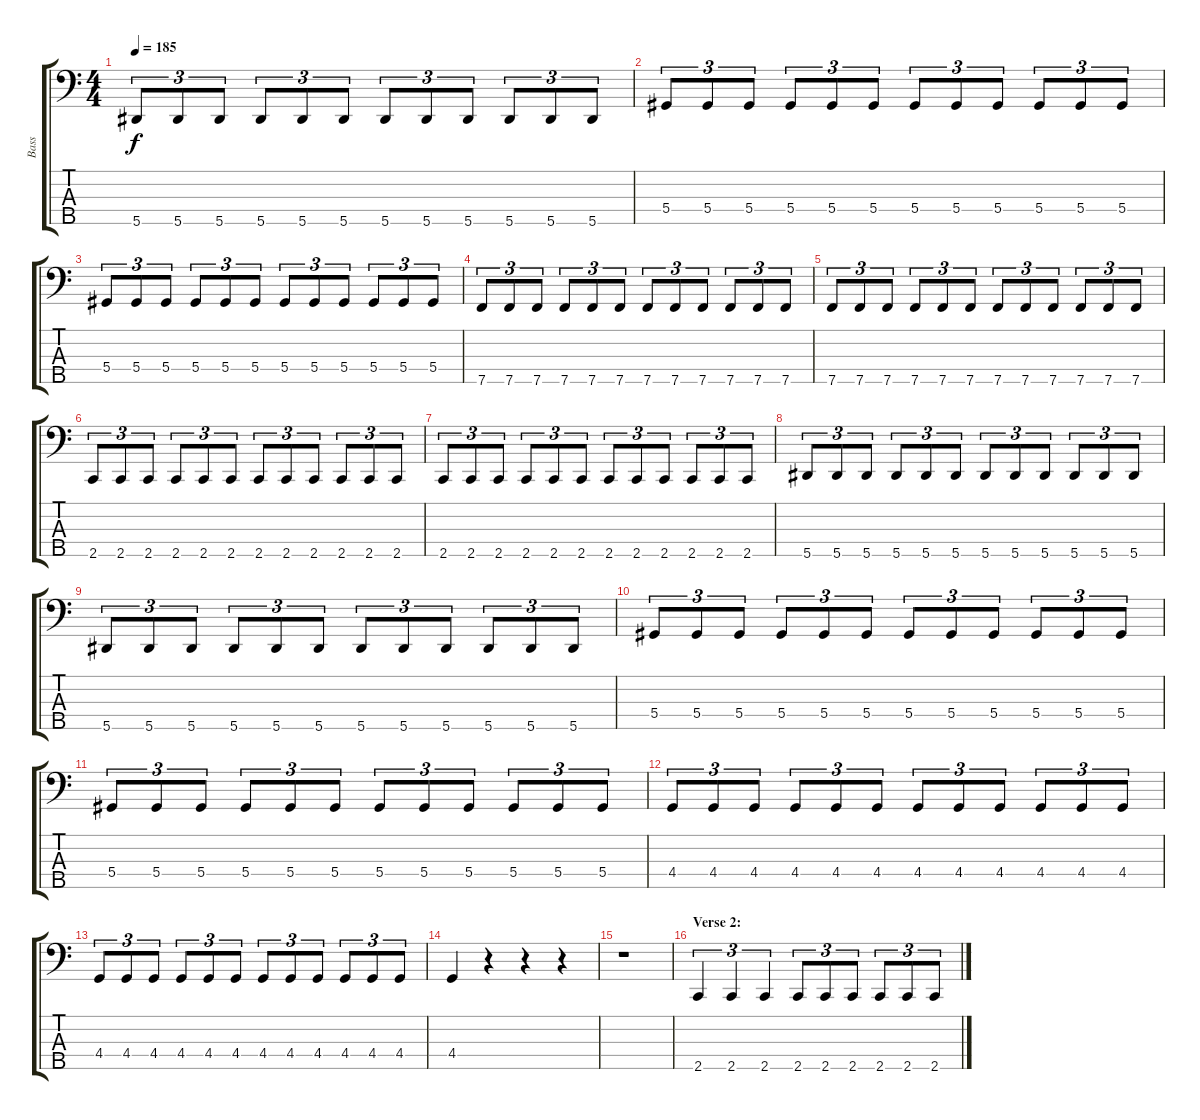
\track ("Bass" "Bass") {instrument slapbass2}
\staff {score tabs}
\tuning (Gb2 Db2 Ab1 Eb1 Bb0) {hide}
\ts (4 4)
\tempo 185
\clef f4
\ks c
5.5.8{tu (3 2) dy f} 5.5.8{tu (3 2)} 5.5.8{tu (3 2)} 5.5.8{tu (3 2)} 5.5.8{tu (3 2)} 5.5.8{tu (3 2)} 5.5.8{tu (3 2)} 5.5.8{tu (3 2)} 5.5.8{tu (3 2)} 5.5.8{tu (3 2)} 5.5.8{tu (3 2)} 5.5.8{tu (3 2)} |
5.4.8{tu (3 2)} 5.4.8{tu (3 2)} 5.4.8{tu (3 2)} 5.4.8{tu (3 2)} 5.4.8{tu (3 2)} 5.4.8{tu (3 2)} 5.4.8{tu (3 2)} 5.4.8{tu (3 2)} 5.4.8{tu (3 2)} 5.4.8{tu (3 2)} 5.4.8{tu (3 2)} 5.4.8{tu (3 2)} |
5.4.8{tu (3 2)} 5.4.8{tu (3 2)} 5.4.8{tu (3 2)} 5.4.8{tu (3 2)} 5.4.8{tu (3 2)} 5.4.8{tu (3 2)} 5.4.8{tu (3 2)} 5.4.8{tu (3 2)} 5.4.8{tu (3 2)} 5.4.8{tu (3 2)} 5.4.8{tu (3 2)} 5.4.8{tu (3 2)} |
7.5.8{tu (3 2)} 7.5.8{tu (3 2)} 7.5.8{tu (3 2)} 7.5.8{tu (3 2)} 7.5.8{tu (3 2)} 7.5.8{tu (3 2)} 7.5.8{tu (3 2)} 7.5.8{tu (3 2)} 7.5.8{tu (3 2)} 7.5.8{tu (3 2)} 7.5.8{tu (3 2)} 7.5.8{tu (3 2)} |
7.5.8{tu (3 2)} 7.5.8{tu (3 2)} 7.5.8{tu (3 2)} 7.5.8{tu (3 2)} 7.5.8{tu (3 2)} 7.5.8{tu (3 2)} 7.5.8{tu (3 2)} 7.5.8{tu (3 2)} 7.5.8{tu (3 2)} 7.5.8{tu (3 2)} 7.5.8{tu (3 2)} 7.5.8{tu (3 2)} |
2.5.8{tu (3 2)} 2.5.8{tu (3 2)} 2.5.8{tu (3 2)} 2.5.8{tu (3 2)} 2.5.8{tu (3 2)} 2.5.8{tu (3 2)} 2.5.8{tu (3 2)} 2.5.8{tu (3 2)} 2.5.8{tu (3 2)} 2.5.8{tu (3 2)} 2.5.8{tu (3 2)} 2.5.8{tu (3 2)} |
2.5.8{tu (3 2)} 2.5.8{tu (3 2)} 2.5.8{tu (3 2)} 2.5.8{tu (3 2)} 2.5.8{tu (3 2)} 2.5.8{tu (3 2)} 2.5.8{tu (3 2)} 2.5.8{tu (3 2)} 2.5.8{tu (3 2)} 2.5.8{tu (3 2)} 2.5.8{tu (3 2)} 2.5.8{tu (3 2)} |
5.5.8{tu (3 2)} 5.5.8{tu (3 2)} 5.5.8{tu (3 2)} 5.5.8{tu (3 2)} 5.5.8{tu (3 2)} 5.5.8{tu (3 2)} 5.5.8{tu (3 2)} 5.5.8{tu (3 2)} 5.5.8{tu (3 2)} 5.5.8{tu (3 2)} 5.5.8{tu (3 2)} 5.5.8{tu (3 2)} |
5.5.8{tu (3 2)} 5.5.8{tu (3 2)} 5.5.8{tu (3 2)} 5.5.8{tu (3 2)} 5.5.8{tu (3 2)} 5.5.8{tu (3 2)} 5.5.8{tu (3 2)} 5.5.8{tu (3 2)} 5.5.8{tu (3 2)} 5.5.8{tu (3 2)} 5.5.8{tu (3 2)} 5.5.8{tu (3 2)} |
5.4.8{tu (3 2)} 5.4.8{tu (3 2)} 5.4.8{tu (3 2)} 5.4.8{tu (3 2)} 5.4.8{tu (3 2)} 5.4.8{tu (3 2)} 5.4.8{tu (3 2)} 5.4.8{tu (3 2)} 5.4.8{tu (3 2)} 5.4.8{tu (3 2)} 5.4.8{tu (3 2)} 5.4.8{tu (3 2)} |
5.4.8{tu (3 2)} 5.4.8{tu (3 2)} 5.4.8{tu (3 2)} 5.4.8{tu (3 2)} 5.4.8{tu (3 2)} 5.4.8{tu (3 2)} 5.4.8{tu (3 2)} 5.4.8{tu (3 2)} 5.4.8{tu (3 2)} 5.4.8{tu (3 2)} 5.4.8{tu (3 2)} 5.4.8{tu (3 2)} |
4.4.8{tu (3 2)} 4.4.8{tu (3 2)} 4.4.8{tu (3 2)} 4.4.8{tu (3 2)} 4.4.8{tu (3 2)} 4.4.8{tu (3 2)} 4.4.8{tu (3 2)} 4.4.8{tu (3 2)} 4.4.8{tu (3 2)} 4.4.8{tu (3 2)} 4.4.8{tu (3 2)} 4.4.8{tu (3 2)} |
4.4.8{tu (3 2)} 4.4.8{tu (3 2)} 4.4.8{tu (3 2)} 4.4.8{tu (3 2)} 4.4.8{tu (3 2)} 4.4.8{tu (3 2)} 4.4.8{tu (3 2)} 4.4.8{tu (3 2)} 4.4.8{tu (3 2)} 4.4.8{tu (3 2)} 4.4.8{tu (3 2)} 4.4.8{tu (3 2)} |
4.4.4 r.4 r.4 r.4 |
r.1 |
\section ("" "Verse 2:")
2.5.4{tu (3 2)} 2.5.4{tu (3 2)} 2.5.4{tu (3 2)} 2.5.8{tu (3 2)} 2.5.8{tu (3 2)} 2.5.8{tu (3 2)} 2.5.8{tu (3 2)} 2.5.8{tu (3 2)} 2.5.8{tu (3 2)}
